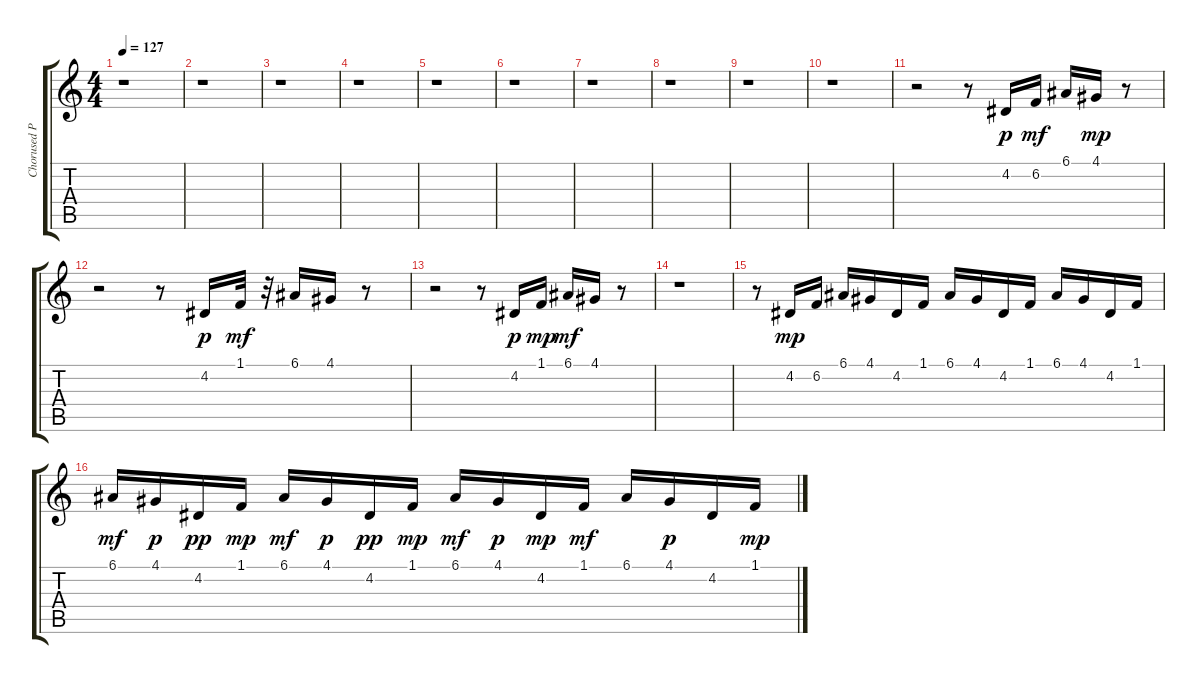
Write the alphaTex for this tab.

\track ("Chorused Piano" "Chorused P") {instrument electricpiano2}
\staff {score tabs}
\tuning (E4 B3 G3 D3 A2 E2) {hide}
\ts (4 4)
\tempo 127
\clef g2
\ks c
r.1{dy p} |
r.1 |
r.1 |
r.1 |
r.1 |
r.1 |
r.1 |
r.1 |
r.1 |
r.1 |
r.2 r.8 4.2.16 6.2.16{dy mf} 6.1.16 4.1.16{dy mp} r.8 |
r.2 r.8 4.2.16{dy p} 1.1.32{dy mf} r.32 6.1.16 4.1.16 r.8 |
r.2 r.8 4.2.16{dy p} 1.1.16{dy mp} 6.1.16{dy mf} 4.1.16 r.8 |
r.1 |
r.8 4.2.16{dy mp} 6.2.16 6.1.16 4.1.16 4.2.16 1.1.16 6.1.16 4.1.16 4.2.16 1.1.16 6.1.16 4.1.16 4.2.16 1.1.16 |
6.1.16{dy mf} 4.1.16{dy p} 4.2.16{dy pp} 1.1.16{dy mp} 6.1.16{dy mf} 4.1.16{dy p} 4.2.16{dy pp} 1.1.16{dy mp} 6.1.16{dy mf} 4.1.16{dy p} 4.2.16{dy mp} 1.1.16{dy mf} 6.1.16 4.1.16{dy p} 4.2.16 1.1.16{dy mp}
